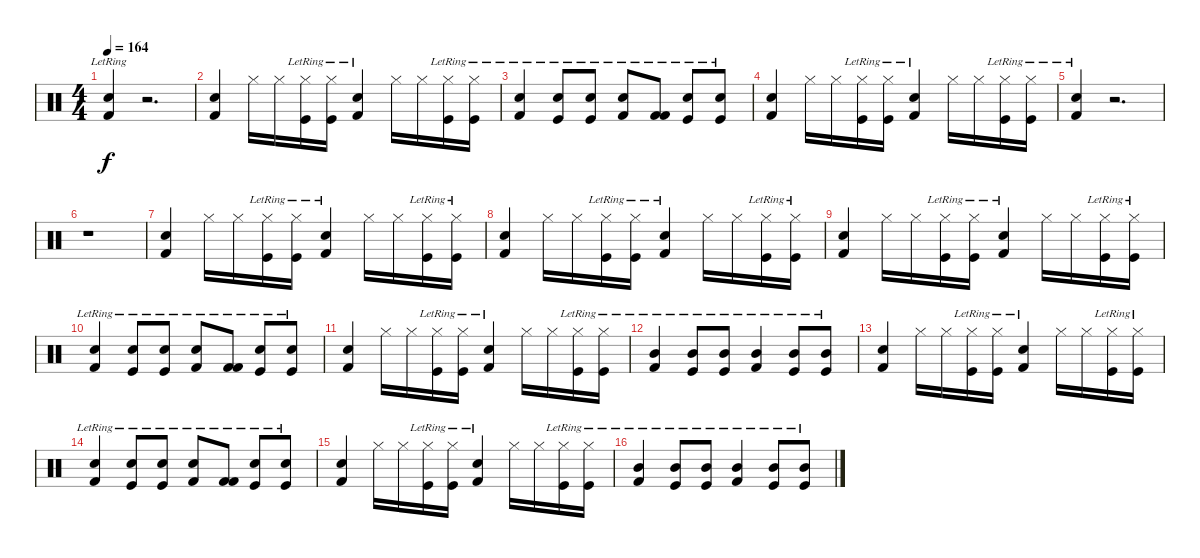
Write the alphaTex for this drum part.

\track "" {instrument percussion}
\staff {score}
\articulation defaults
\ts (4 4)
\tempo 164
\clef neutral
\ks c
("Snare (hit) 2"{lr} "Kick (hit) 2"{lr}).4{dy f} r.2{d} |
("Snare (hit) 2" "Kick (hit) 2").4 "Hi-Hat (closed)".16 "Hi-Hat (closed)".16 ("Hi-Hat (closed)"{lr} "Kick (hit)"{lr}).16 ("Hi-Hat (closed)"{lr} "Kick (hit)"{lr}).16 ("Snare (hit) 2"{lr} "Kick (hit) 2"{lr}).4 "Hi-Hat (closed)".16 "Hi-Hat (closed)".16 ("Hi-Hat (closed)"{lr} "Kick (hit)"{lr}).16 ("Hi-Hat (closed)"{lr} "Kick (hit)"{lr}).16 |
("Electric Snare (hit)"{lr} "Kick (hit) 2"{lr}).4 ("Electric Snare (hit)"{lr} "Kick (hit)"{lr}).8 ("Electric Snare (hit)"{lr} "Kick (hit)"{lr}).8 ("Electric Snare (hit)"{lr} "Kick (hit) 2"{lr}).8 ("Kick (hit) 2"{lr} "Kick (hit) 2"{lr}).8 ("Snare (hit) 2"{lr} "Kick (hit)"{lr}).8 ("Hand Clap (hit)"{lr} "Kick (hit)"{lr}).8 |
("Snare (hit) 2" "Kick (hit) 2").4 "Hi-Hat (closed)".16 "Hi-Hat (closed)".16 ("Hi-Hat (closed)"{lr} "Kick (hit)"{lr}).16 ("Hi-Hat (closed)"{lr} "Kick (hit)"{lr}).16 ("Snare (hit) 2"{lr} "Kick (hit) 2"{lr}).4 "Hi-Hat (closed)".16 "Hi-Hat (closed)".16 ("Hi-Hat (closed)"{lr} "Kick (hit)"{lr}).16 ("Hi-Hat (closed)"{lr} "Kick (hit)"{lr}).16 |
("Snare (hit) 2"{lr} "Kick (hit) 2"{lr}).4 r.2{d} |
r.1 |
("Snare (hit) 2" "Kick (hit) 2").4 "Hi-Hat (closed)".16 "Hi-Hat (closed)".16 ("Hi-Hat (closed)"{lr} "Kick (hit)"{lr}).16 ("Hi-Hat (closed)"{lr} "Kick (hit)"{lr}).16 ("Snare (hit) 2"{lr} "Kick (hit) 2"{lr}).4 "Hi-Hat (closed)".16 "Hi-Hat (closed)".16 ("Hi-Hat (closed)"{lr} "Kick (hit)"{lr}).16 ("Hi-Hat (closed)"{lr} "Kick (hit)"{lr}).16 |
("Snare (hit) 2" "Kick (hit) 2").4 "Hi-Hat (closed)".16 "Hi-Hat (closed)".16 ("Hi-Hat (closed)"{lr} "Kick (hit)"{lr}).16 ("Hi-Hat (closed)"{lr} "Kick (hit)"{lr}).16 ("Snare (hit) 2"{lr} "Kick (hit) 2"{lr}).4 "Hi-Hat (closed)".16 "Hi-Hat (closed)".16 ("Hi-Hat (closed)"{lr} "Kick (hit)"{lr}).16 ("Hi-Hat (closed)"{lr} "Kick (hit)"{lr}).16 |
("Snare (hit) 2" "Kick (hit) 2").4 "Hi-Hat (closed)".16 "Hi-Hat (closed)".16 ("Hi-Hat (closed)"{lr} "Kick (hit)"{lr}).16 ("Hi-Hat (closed)"{lr} "Kick (hit)"{lr}).16 ("Snare (hit) 2"{lr} "Kick (hit) 2"{lr}).4 "Hi-Hat (closed)".16 "Hi-Hat (closed)".16 ("Hi-Hat (closed)"{lr} "Kick (hit)"{lr}).16 ("Hi-Hat (closed)"{lr} "Kick (hit)"{lr}).16 |
("Electric Snare (hit)"{lr} "Kick (hit) 2"{lr}).4 ("Electric Snare (hit)"{lr} "Kick (hit)"{lr}).8 ("Electric Snare (hit)"{lr} "Kick (hit)"{lr}).8 ("Electric Snare (hit)"{lr} "Kick (hit) 2"{lr}).8 ("Kick (hit) 2"{lr} "Kick (hit) 2"{lr}).8 ("Snare (hit) 2"{lr} "Kick (hit)"{lr}).8 ("Hand Clap (hit)"{lr} "Kick (hit)"{lr}).8 |
("Snare (hit) 2" "Kick (hit) 2").4 "Hi-Hat (closed)".16 "Hi-Hat (closed)".16 ("Hi-Hat (closed)"{lr} "Kick (hit)"{lr}).16 ("Hi-Hat (closed)"{lr} "Kick (hit)"{lr}).16 ("Snare (hit) 2"{lr} "Kick (hit) 2"{lr}).4 "Hi-Hat (closed)".16 "Hi-Hat (closed)".16 ("Hi-Hat (closed)"{lr} "Kick (hit)"{lr}).16 ("Hi-Hat (closed)"{lr} "Kick (hit)"{lr}).16 |
("Mid Tom (hit)"{lr} "Kick (hit) 2"{lr}).4 ("Mid Tom (hit)"{lr} "Kick (hit)"{lr}).8 ("Mid Tom (hit)"{lr} "Kick (hit)"{lr}).8 ("Mid Tom (hit)"{lr} "Kick (hit) 2"{lr}).4 ("Mid Tom (hit)"{lr} "Kick (hit)"{lr}).8 ("Mid Tom (hit)"{lr} "Kick (hit)"{lr}).8 |
("Snare (hit) 2" "Kick (hit) 2").4 "Hi-Hat (closed)".16 "Hi-Hat (closed)".16 ("Hi-Hat (closed)"{lr} "Kick (hit)"{lr}).16 ("Hi-Hat (closed)"{lr} "Kick (hit)"{lr}).16 ("Snare (hit) 2"{lr} "Kick (hit) 2"{lr}).4 "Hi-Hat (closed)".16 "Hi-Hat (closed)".16 ("Hi-Hat (closed)"{lr} "Kick (hit)"{lr}).16 ("Hi-Hat (closed)"{lr} "Kick (hit)"{lr}).16 |
("Electric Snare (hit)"{lr} "Kick (hit) 2"{lr}).4 ("Electric Snare (hit)"{lr} "Kick (hit)"{lr}).8 ("Electric Snare (hit)"{lr} "Kick (hit)"{lr}).8 ("Electric Snare (hit)"{lr} "Kick (hit) 2"{lr}).8 ("Kick (hit) 2"{lr} "Kick (hit) 2"{lr}).8 ("Snare (hit) 2"{lr} "Kick (hit)"{lr}).8 ("Hand Clap (hit)"{lr} "Kick (hit)"{lr}).8 |
("Snare (hit) 2" "Kick (hit) 2").4 "Hi-Hat (closed)".16 "Hi-Hat (closed)".16 ("Hi-Hat (closed)"{lr} "Kick (hit)"{lr}).16 ("Hi-Hat (closed)"{lr} "Kick (hit)"{lr}).16 ("Snare (hit) 2"{lr} "Kick (hit) 2"{lr}).4 "Hi-Hat (closed)".16 "Hi-Hat (closed)".16 ("Hi-Hat (closed)"{lr} "Kick (hit)"{lr}).16 ("Hi-Hat (closed)"{lr} "Kick (hit)"{lr}).16 |
("Mid Tom (hit)"{lr} "Kick (hit) 2"{lr}).4 ("Mid Tom (hit)"{lr} "Kick (hit)"{lr}).8 ("Mid Tom (hit)"{lr} "Kick (hit)"{lr}).8 ("Mid Tom (hit)"{lr} "Kick (hit) 2"{lr}).4 ("Mid Tom (hit)"{lr} "Kick (hit)"{lr}).8 ("Mid Tom (hit)"{lr} "Kick (hit)"{lr}).8
